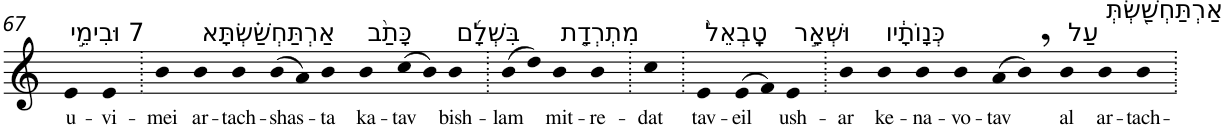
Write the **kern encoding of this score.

**kern	**text
*part1	*part1
*staff1	*staff1
*I"Piano	*
*I'Pno	*
!!LO:PB:g=z
*clefG2	*
*k[]	*
=67	=67
!LO:TX:a:t=7 וּבִימֵ֣י	!
!	!LO:LY:b
4e	u-
!	!LO:LY:b
4e	-vi-
=68.	=68.
!	!LO:LY:b
4b	-mei
!LO:TX:a:t=אַרְתַּחְשַׁ֗שְׂתָּא	!
!	!LO:LY:b
4b	ar-
!	!LO:LY:b
4b	-tach-
!	!LO:LY:b
(>8b	-shas-
8a)	.
!	!LO:LY:b
4b	-ta
!LO:TX:a:t=כָּתַ֨ב	!
!	!LO:LY:b
4b	ka-
!	!LO:LY:b
(>8cc	-tav
8b)	.
!LO:TX:a:t=בִּשְׁלָ֜ם	!
!	!LO:LY:b
4b	bish-
=69.	=69.
!	!LO:LY:b
(>8b	-lam
8dd)	.
!LO:TX:a:t=מִתְרְדָ֤ת	!
!	!LO:LY:b
4b	mit-
!	!LO:LY:b
4b	-re-
=70.	=70.
!	!LO:LY:b
4cc	-dat
=71.	=71.
!LO:TX:a:t=טָֽבְאֵל֙	!
!	!LO:LY:b
4e	tav-
!	!LO:LY:b
(>8e	-eil
8f)	.
!LO:TX:a:t=וּשְׁאָ֣ר	!
!	!LO:LY:b
4e	ush-
=72.	=72.
!	!LO:LY:b
4b	-ar
!LO:TX:a:t=כְּנָוֺתָ֔יו	!
!	!LO:LY:b
4b	ke-
!	!LO:LY:b
4b	-na-
!	!LO:LY:b
4b	-vo-
!	!LO:LY:b
(>8a	-tav
8b,)	.
!LO:TX:a:t=עַל	!
!	!LO:LY:b
4b	al
!LO:TX:a:t=אַרְתַּחְשַׁ֖שְׂתְּ	!
!	!LO:LY:b
4b	ar-
!	!LO:LY:b
4b	-tach-
=.	=.
*-	*-
